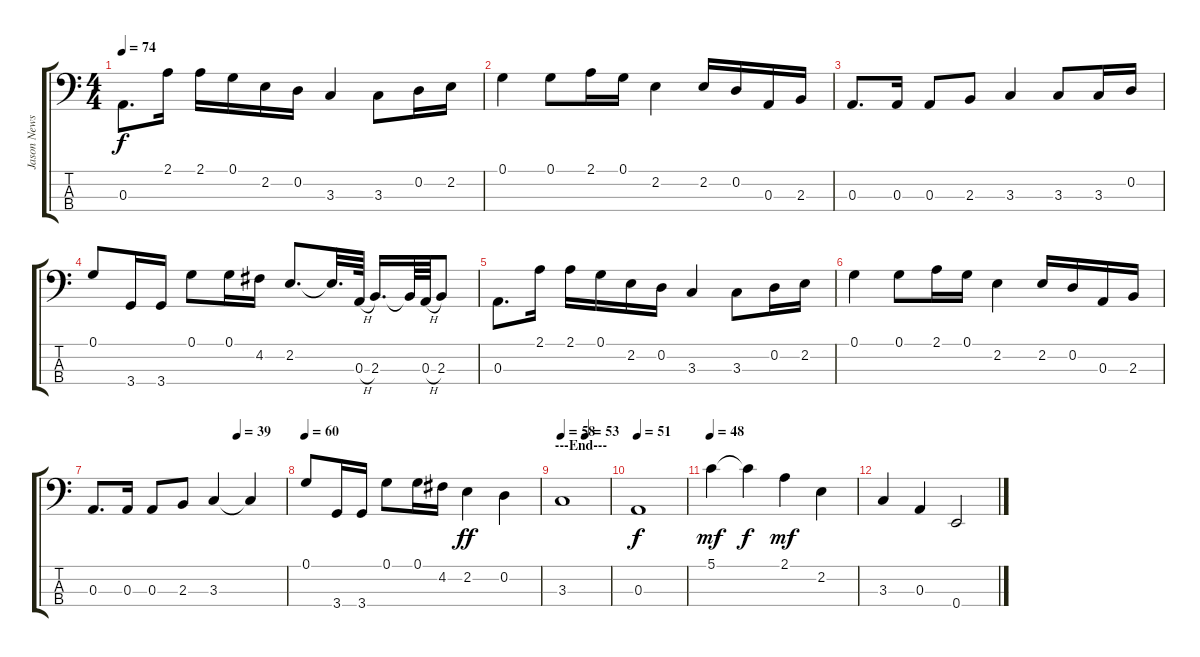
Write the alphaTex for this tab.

\track ("Jason Newsted" "Jason News") {instrument electricbasspick}
\staff {score tabs}
\tuning (G2 D2 A1 E1) {hide}
\ts (4 4)
\tempo 74
\clef f4
\ks c
0.3.8{d dy f} 2.1.16 2.1.16 0.1.16 2.2.16 0.2.16 3.3.4 3.3.8 0.2.16 2.2.16 |
0.1.4 0.1.8 2.1.16 0.1.16 2.2.4 2.2.16 0.2.16 0.3.16 2.3.16 |
0.3.8{d} 0.3.16 0.3.8 2.3.8 3.3.4 3.3.8 3.3.16 0.2.16 |
0.1.8 3.4.16 3.4.16 0.1.8 0.1.16 4.2.16 2.2.8{d} 2.2{t}.32{d} 0.3{h}.64 2.3.16{d} 2.3{t}.64 0.3{h}.64 2.3.8 |
0.3.8{d} 2.1.16 2.1.16 0.1.16 2.2.16 0.2.16 3.3.4 3.3.8 0.2.16 2.2.16 |
0.1.4 0.1.8 2.1.16 0.1.16 2.2.4 2.2.16 0.2.16 0.3.16 2.3.16 |
\tempo (39 0.75)
0.3.8{d} 0.3.16 0.3.8 2.3.8 3.3.4 3.3{t}.4 |
\tempo 60
0.1.8 3.4.16 3.4.16 0.1.8 0.1.16 4.2.16 2.2.4{dy ff} 0.2.4 |
\section ("" "---End---")
\tempo 58
\tempo (53 0.5)
3.3.1 |
\tempo 51
0.3.1{dy f} |
\tempo 48
5.1.4{dy mf volume 6} 5.1{t}.4{dy f} 2.1.4{dy mf} 2.2.4 |
3.3.4 0.3.4 0.4.2
